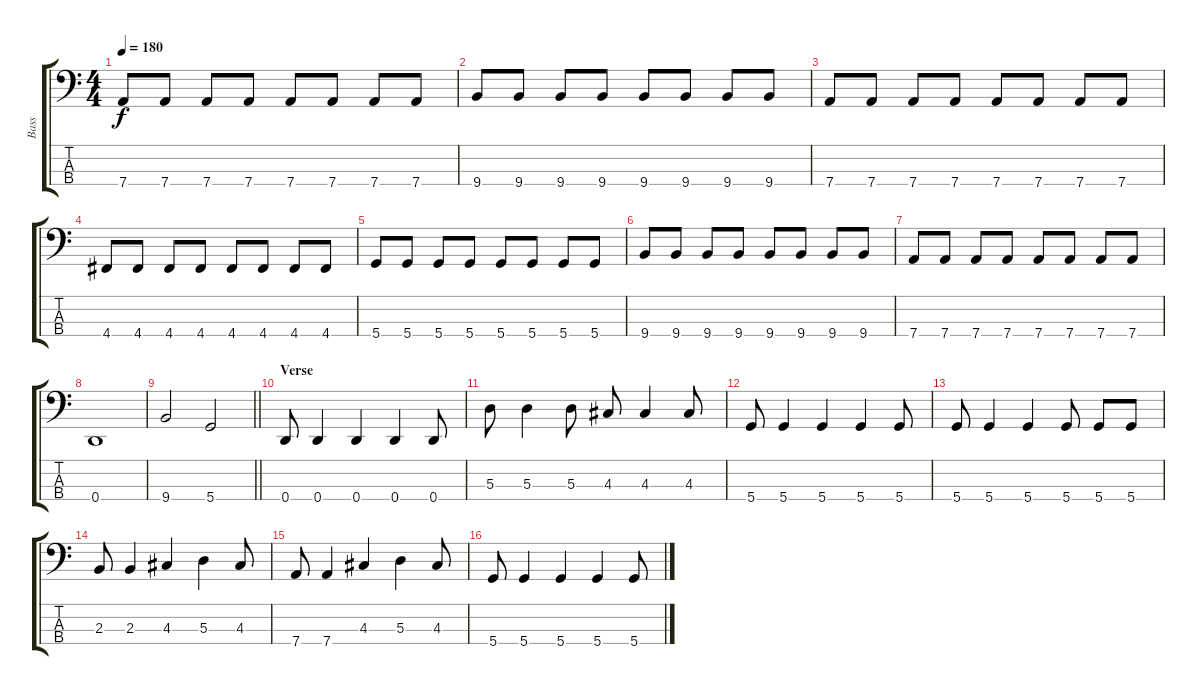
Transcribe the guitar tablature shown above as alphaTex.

\track ("Bass" "Bass") {instrument electricbasspick}
\staff {score tabs}
\tuning (G2 D2 A1 D1) {hide}
\ts (4 4)
\tempo 180
\clef f4
\ks c
7.4.8{dy f} 7.4.8 7.4.8 7.4.8 7.4.8 7.4.8 7.4.8 7.4.8 |
9.4.8 9.4.8 9.4.8 9.4.8 9.4.8 9.4.8 9.4.8 9.4.8 |
7.4.8 7.4.8 7.4.8 7.4.8 7.4.8 7.4.8 7.4.8 7.4.8 |
4.4.8 4.4.8 4.4.8 4.4.8 4.4.8 4.4.8 4.4.8 4.4.8 |
5.4.8 5.4.8 5.4.8 5.4.8 5.4.8 5.4.8 5.4.8 5.4.8 |
9.4.8 9.4.8 9.4.8 9.4.8 9.4.8 9.4.8 9.4.8 9.4.8 |
7.4.8 7.4.8 7.4.8 7.4.8 7.4.8 7.4.8 7.4.8 7.4.8 |
0.4.1 |
\barLineRight lightlight
9.4.2 5.4.2 |
\section ("" "Verse")
0.4.8 0.4.4 0.4.4 0.4.4 0.4.8 |
5.3.8 5.3.4 5.3.8 4.3.8 4.3.4 4.3.8 |
5.4.8 5.4.4 5.4.4 5.4.4 5.4.8 |
5.4.8 5.4.4 5.4.4 5.4.8 5.4.8 5.4.8 |
2.3.8 2.3.4 4.3.4 5.3.4 4.3.8 |
7.4.8 7.4.4 4.3.4 5.3.4 4.3.8 |
5.4.8 5.4.4 5.4.4 5.4.4 5.4.8
